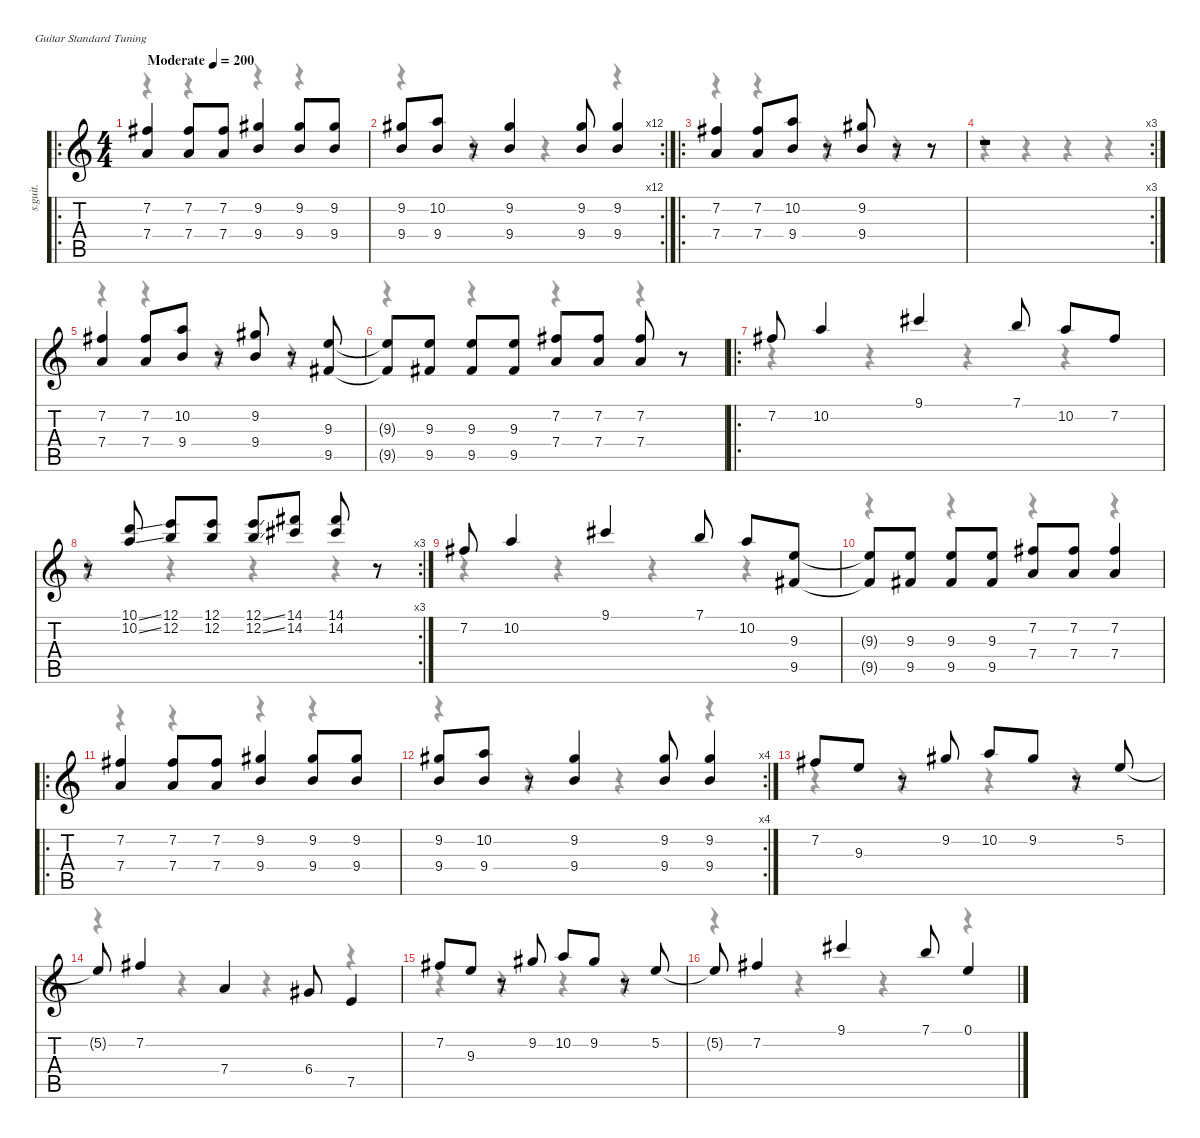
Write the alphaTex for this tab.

\defaultSystemsLayout 4
\hideDynamics
\bracketExtendMode nobrackets
\otherSystemsTrackNameOrientation horizontal
\track ("Track 1" "s.guit.") {instrument acousticguitarsteel}
\staff {score tabs}
\tuning (E4 B3 G3 D3 A2 E2)
\voice
\ro
\ts (4 4)
\beaming (8 2 2 2 2)
\tempo (200 "Moderate")
\clef g2
\ks c
(7.2{acc #} 7.4).4{dy f instrument acousticguitarsteel beam Up} (7.2{acc #} 7.4).8{beam Up} (7.2{acc #} 7.4).8{beam Up} (9.2{acc #} 9.4).4{beam Up} (9.2{acc #} 9.4).8{beam Up} (9.2{acc #} 9.4).8{beam Up} |
\rc 12
(9.2{acc #} 9.4).8{beam Up} (10.2 9.4).8{beam Up} r.8{beam Up} (9.2{acc #} 9.4).4{beam Up} (9.2{acc #} 9.4).8{beam Up} (9.2{acc #} 9.4).4{beam Up} |
\ro
(7.2{acc #} 7.4).4{beam Up} (7.2{acc #} 7.4).8{beam Up} (10.2 9.4).8{beam Up} r.8{beam Up} (9.2{acc #} 9.4).8{beam Up} r.8{beam Up} r.8{beam Up} |
\rc 3
r.1{beam Up} |
(7.2{acc #} 7.4).4{beam Up} (7.2{acc #} 7.4).8{beam Up} (10.2 9.4).8{beam Up} r.8{beam Up} (9.2{acc #} 9.4).8{beam Up} r.8{beam Up} (9.3 9.5{acc #}).8{beam Up} |
(9.3{t} 9.5{t acc #}).8{beam Up} (9.3 9.5{acc #}).8{beam Up} (9.3 9.5{acc #}).8{beam Up} (9.3 9.5{acc #}).8{beam Up} (7.2{acc #} 7.4).8{beam Up} (7.2{acc #} 7.4).8{beam Up} (7.2{acc #} 7.4).8{beam Up} r.8{beam Up} |
\ro
7.2{acc #}.8{beam Up} 10.2.4{beam Up} 9.1{acc #}.4{beam Up} 7.1.8{beam Up} 10.2.8{beam Up} 7.2{acc #}.8{beam Up} |
\rc 3
r.8{beam Up} (10.1{ss} 10.2{ss}).8{beam Up} (12.1 12.2).8{beam Up} (12.1 12.2).8{beam Up} (12.1{ss} 12.2{ss}).8{beam Up} (14.1{acc #} 14.2{acc #}).8{beam Up} (14.1{acc #} 14.2{acc #}).8{beam Up} r.8{beam Up} |
7.2{acc #}.8{beam Up} 10.2.4{beam Up} 9.1{acc #}.4{beam Up} 7.1.8{beam Up} 10.2.8{beam Up} (9.3 9.5{acc #}).8{beam Up} |
(9.3{t} 9.5{t acc #}).8{beam Up} (9.3 9.5{acc #}).8{beam Up} (9.3 9.5{acc #}).8{beam Up} (9.3 9.5{acc #}).8{beam Up} (7.2{acc #} 7.4).8{beam Up} (7.2{acc #} 7.4).8{beam Up} (7.2{acc #} 7.4).4{beam Up} |
\ro
(7.2{acc #} 7.4).4{beam Up} (7.2{acc #} 7.4).8{beam Up} (7.2{acc #} 7.4).8{beam Up} (9.2{acc #} 9.4).4{beam Up} (9.2{acc #} 9.4).8{beam Up} (9.2{acc #} 9.4).8{beam Up} |
\rc 4
(9.2{acc #} 9.4).8{beam Up} (10.2 9.4).8{beam Up} r.8{beam Up} (9.2{acc #} 9.4).4{beam Up} (9.2{acc #} 9.4).8{beam Up} (9.2{acc #} 9.4).4{beam Up} |
7.2{acc #}.8{beam Up} 9.3.8{beam Up} r.8{beam Up} 9.2{acc #}.8{beam Up} 10.2.8{beam Up} 9.2{acc #}.8{beam Up} r.8{beam Up} 5.2.8{beam Up} |
5.2{t}.8{beam Up} 7.2{acc #}.4{beam Up} 7.4.4{beam Up} 6.4{acc #}.8{beam Up} 7.5.4{beam Up} |
7.2{acc #}.8{beam Up} 9.3.8{beam Up} r.8{beam Up} 9.2{acc #}.8{beam Up} 10.2.8{beam Up} 9.2{acc #}.8{beam Up} r.8{beam Up} 5.2.8{beam Up} |
5.2{t}.8{beam Up} 7.2{acc #}.4{beam Up} 9.1{acc #}.4{beam Up} 7.1.8{beam Up} 0.1.4{beam Up}
\voice
\clef g2
\ottava regular
\simile none
\ks c
r.4{dy mf beam Down} r.4{beam Down} r.4{beam Down} r.4{beam Down} |
r.4{beam Down} r.4{beam Down} r.4{beam Down} r.4{beam Down} |
r.4{beam Down} r.4{beam Down} r.4{beam Down} r.4{beam Down} |
r.4{beam Down} r.4{beam Down} r.4{beam Down} r.4{beam Down} |
r.4{beam Down} r.4{beam Down} r.4{beam Down} r.4{beam Down} |
r.4{beam Down} r.4{beam Down} r.4{beam Down} r.4{beam Down} |
r.4{beam Down} r.4{beam Down} r.4{beam Down} r.4{beam Down} |
r.4{beam Down} r.4{beam Down} r.4{beam Down} r.4{beam Down} |
r.4{beam Down} r.4{beam Down} r.4{beam Down} r.4{beam Down} |
r.4{beam Down} r.4{beam Down} r.4{beam Down} r.4{beam Down} |
r.4{beam Down} r.4{beam Down} r.4{beam Down} r.4{beam Down} |
r.4{beam Down} r.4{beam Down} r.4{beam Down} r.4{beam Down} |
r.4{beam Down} r.4{beam Down} r.4{beam Down} r.4{beam Down} |
r.4{beam Down} r.4{beam Down} r.4{beam Down} r.4{beam Down} |
r.4{beam Down} r.4{beam Down} r.4{beam Down} r.4{beam Down} |
r.4{beam Down} r.4{beam Down} r.4{beam Down} r.4{beam Down}
